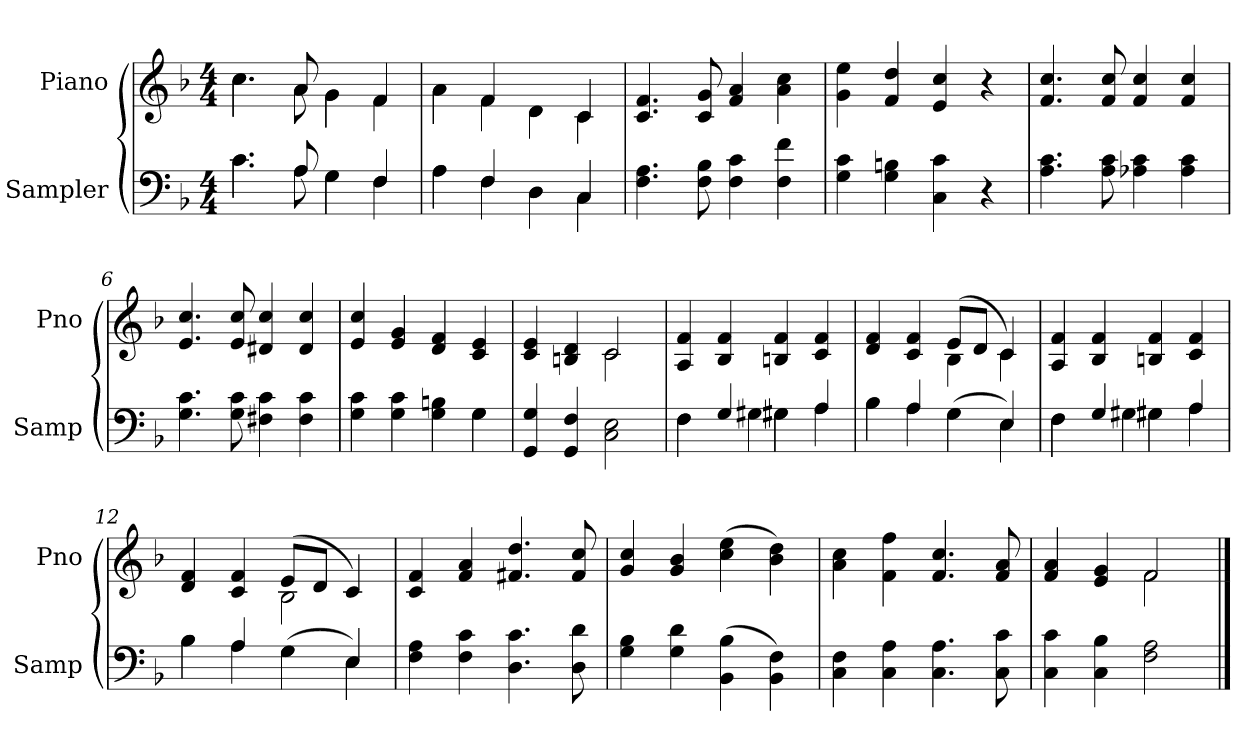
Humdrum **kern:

**kern	**kern
*part2	*part1
*staff2	*staff1
*I"Sampler	*I"Piano
*I'Samp	*I'Pno
*clefF4	*clefG2
*k[b-]	*k[b-]
*F:	*F:
*M4/4	*M4/4
=1	=1
*^	*^
4.c\	4.c	4.cc\	4.cc
8A/	8A	8a/	8a
4G\	4G	4g\	4g
4F/	4F	4f/	4f
=2	=2	=2	=2
4A\	4A	4a\	4a
4F/	4F	4f/	4f
4D\	4D	4d\	4d
4C/	4C	4c/	4c
*v	*v	*	*
*	*v	*v
=3	=3
4.F 4.A	4.c 4.f
8F 8B-	8c 8g
4F 4c	4f 4a
4F 4f	4a 4cc
=4	=4
4G 4c	4g 4ee
4G 4Bn	4f 4dd
4C 4c	4e 4cc
4r	4r
=5	=5
4.A 4.c	4.f 4.cc
8A 8c	8f 8cc
4A-X 4c	4f 4cc
4A- 4c	4f 4cc
=6	=6
4.G 4.c	4.e 4.cc
8G 8c	8e 8cc
4F#X 4c	4d#X 4cc
4F# 4c	4d# 4cc
=7	=7
*^	*
4G 4c	2.ryy	4e 4cc
4G 4c	.	4e 4g
4G 4Bn	.	4d 4f
4G\	4G	4c 4e
*v	*v	*
=8	=8
*	*^
4GG 4G	4c 4e	2ryy
4GG 4F	4Bn 4d	.
2C 2E	2c/	2c
*	*v	*v
=9	=9
*^	*
4F\	4F	4A 4f
4G/	4G#	4B- 4f
4G#X\	4G#X	4Bn 4f
4A/	4A	4c 4f
=10	=10	=10
*	*	*^
4B-\	4B-	4d 4f	2ryy
4A/	4A	4c 4f	.
(4G\	4G	(8e/L	4B-
.	.	8d/J	.
4E/)	4E	4c/)	4c
*	*	*v	*v
=11	=11	=11
4F\	4F	4A 4f
4G/	4G#	4B- 4f
4G#X\	4G#X	4Bn 4f
4A/	4A	4c 4f
=12	=12	=12
*	*	*^
4B-\	4B-	4d 4f	2ryy
4A/	4A	4c 4f	.
(4G\	4G	(8e/L	2B-
.	.	8d/J	.
4E/)	4E	4c/)	.
*v	*v	*	*
*	*v	*v
=13	=13
4F 4A	4c 4f
4F 4c	4f 4a
4.D 4.c	4.f#X 4.dd
8D 8d	8f# 8cc
=14	=14
4G 4B-	4g 4cc
4G 4d	4g 4b-
(4BB- 4B-	(4cc 4ee
4BB- 4F)	4b- 4dd)
=15	=15
4C 4F	4a 4cc
4C 4A	4f 4ff
4.C 4.A	4.f 4.cc
8C 8c	8f 8a
=16	=16
*	*^
4C 4c	4f 4a	2ryy
4C 4B-	4e 4g	.
2F 2A	2f/	2f
*	*v	*v
==	==
*-	*-
